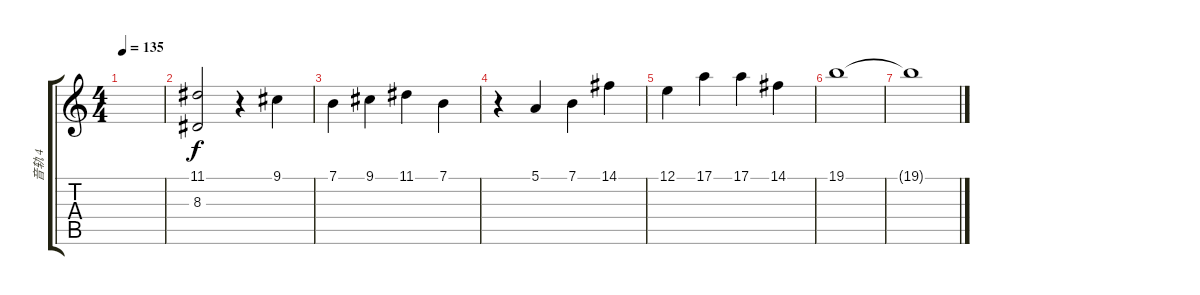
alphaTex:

\track ("音轨 4" "音轨 4") {instrument pad3polysynth}
\staff {score tabs}
\tuning (E4 B3 G3 D3 A2 E2) {hide}
\ts (4 4)
\tempo 135
\clef g2
\ks c
|
(11.1 8.3).2 r.4 9.1.4 |
7.1.4 9.1.4 11.1.4 7.1.4 |
r.4 5.1.4 7.1.4 14.1.4 |
12.1.4 17.1.4 17.1.4 14.1.4 |
19.1.1 |
19.1{t}.1
